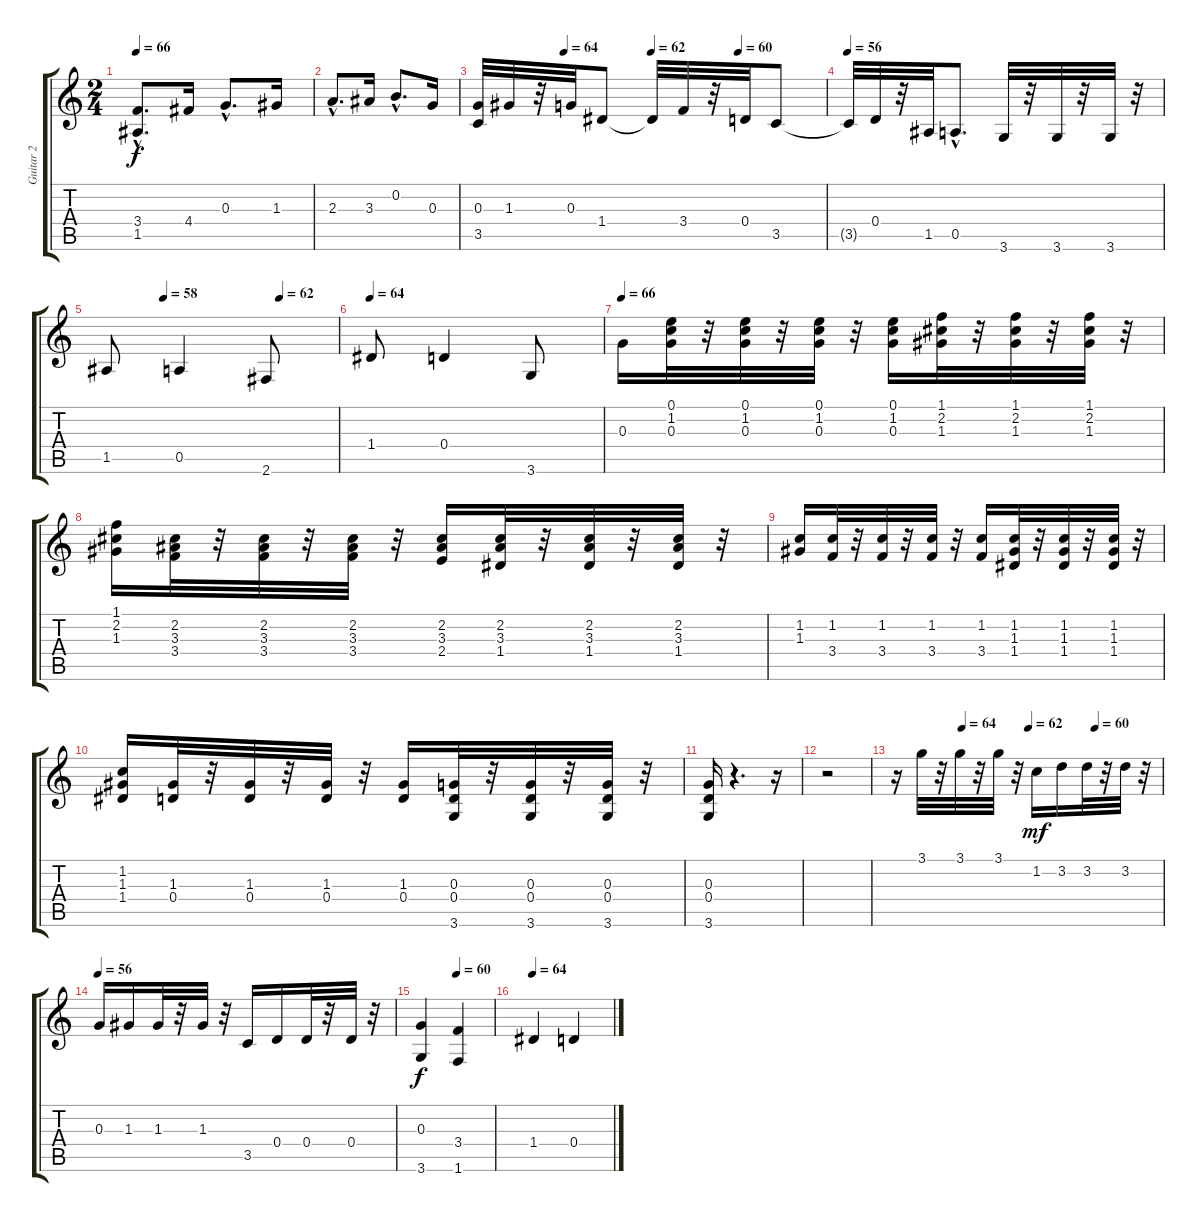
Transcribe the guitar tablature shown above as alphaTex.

\track ("Guitar 2" "Guitar 2") {instrument acousticguitarnylon}
\staff {score tabs}
\tuning (E4 B3 G3 D3 A2 E2) {hide}
\ts (2 4)
\tempo 66
\clef g2
\ks c
(3.4{hac} 1.5{hac}).8{d dy f} 4.4.16 0.3{hac}.8{d} 1.3.16 |
2.3{hac}.8{d} 3.3.16 0.2{hac}.8{d} 0.3.16 |
\tempo (64 0.25)
\tempo (62 0.5)
\tempo (60 0.75)
(0.3 3.5).32 1.3.32 r.32 0.3.32 1.4.8 1.4{t}.32 3.4.32 r.32 0.4.32 3.5.8 |
\tempo 56
3.5{t}.32 0.4.32 r.32 1.5.32 0.5{hac}.8{d} 3.6.32 r.32 3.6.32 r.32 3.6.32 r.32 |
\tempo (58 0.25)
\tempo (62 0.75)
1.5.8 0.5.4 2.6.8 |
\tempo 64
1.4.8 0.4.4 3.6.8 |
\tempo 66
0.3.16 (0.1 1.2 0.3).32 r.32 (0.1 1.2 0.3).32 r.32 (0.1 1.2 0.3).32 r.32 (0.1 1.2 0.3).16 (1.1 2.2 1.3).32 r.32 (1.1 2.2 1.3).32 r.32 (1.1 2.2 1.3).32 r.32 |
(1.1 2.2 1.3).16 (2.2 3.3 3.4).32 r.32 (2.2 3.3 3.4).32 r.32 (2.2 3.3 3.4).32 r.32 (2.2 3.3 2.4).16 (2.2 3.3 1.4).32 r.32 (2.2 3.3 1.4).32 r.32 (2.2 3.3 1.4).32 r.32 |
(1.2 1.3).16 (1.2 3.4).32 r.32 (1.2 3.4).32 r.32 (1.2 3.4).32 r.32 (1.2 3.4).16 (1.2 1.3 1.4).32 r.32 (1.2 1.3 1.4).32 r.32 (1.2 1.3 1.4).32 r.32 |
(1.2 1.3 1.4).16 (1.3 0.4).32 r.32 (1.3 0.4).32 r.32 (1.3 0.4).32 r.32 (1.3 0.4).16 (0.3 0.4 3.6).32 r.32 (0.3 0.4 3.6).32 r.32 (0.3 0.4 3.6).32 r.32 |
(0.3 0.4 3.6).16 r.4{d} r.16 |
r.2 |
\tempo (64 0.25)
\tempo (62 0.5)
\tempo (60 0.75)
r.16 3.1.32 r.32 3.1.32 r.32 3.1.32 r.32 1.2.16{dy mf} 3.2.16 3.2.32 r.32 3.2.32 r.32 |
\tempo 56
0.3.16 1.3.16 1.3.32 r.32 1.3.32 r.32 3.5.16 0.4.16 0.4.32 r.32 0.4.32 r.32 |
\tempo (60 0.5)
(0.3 3.6).4{dy f} (3.4 1.6).4 |
\tempo 64
1.4.4 0.4.4
